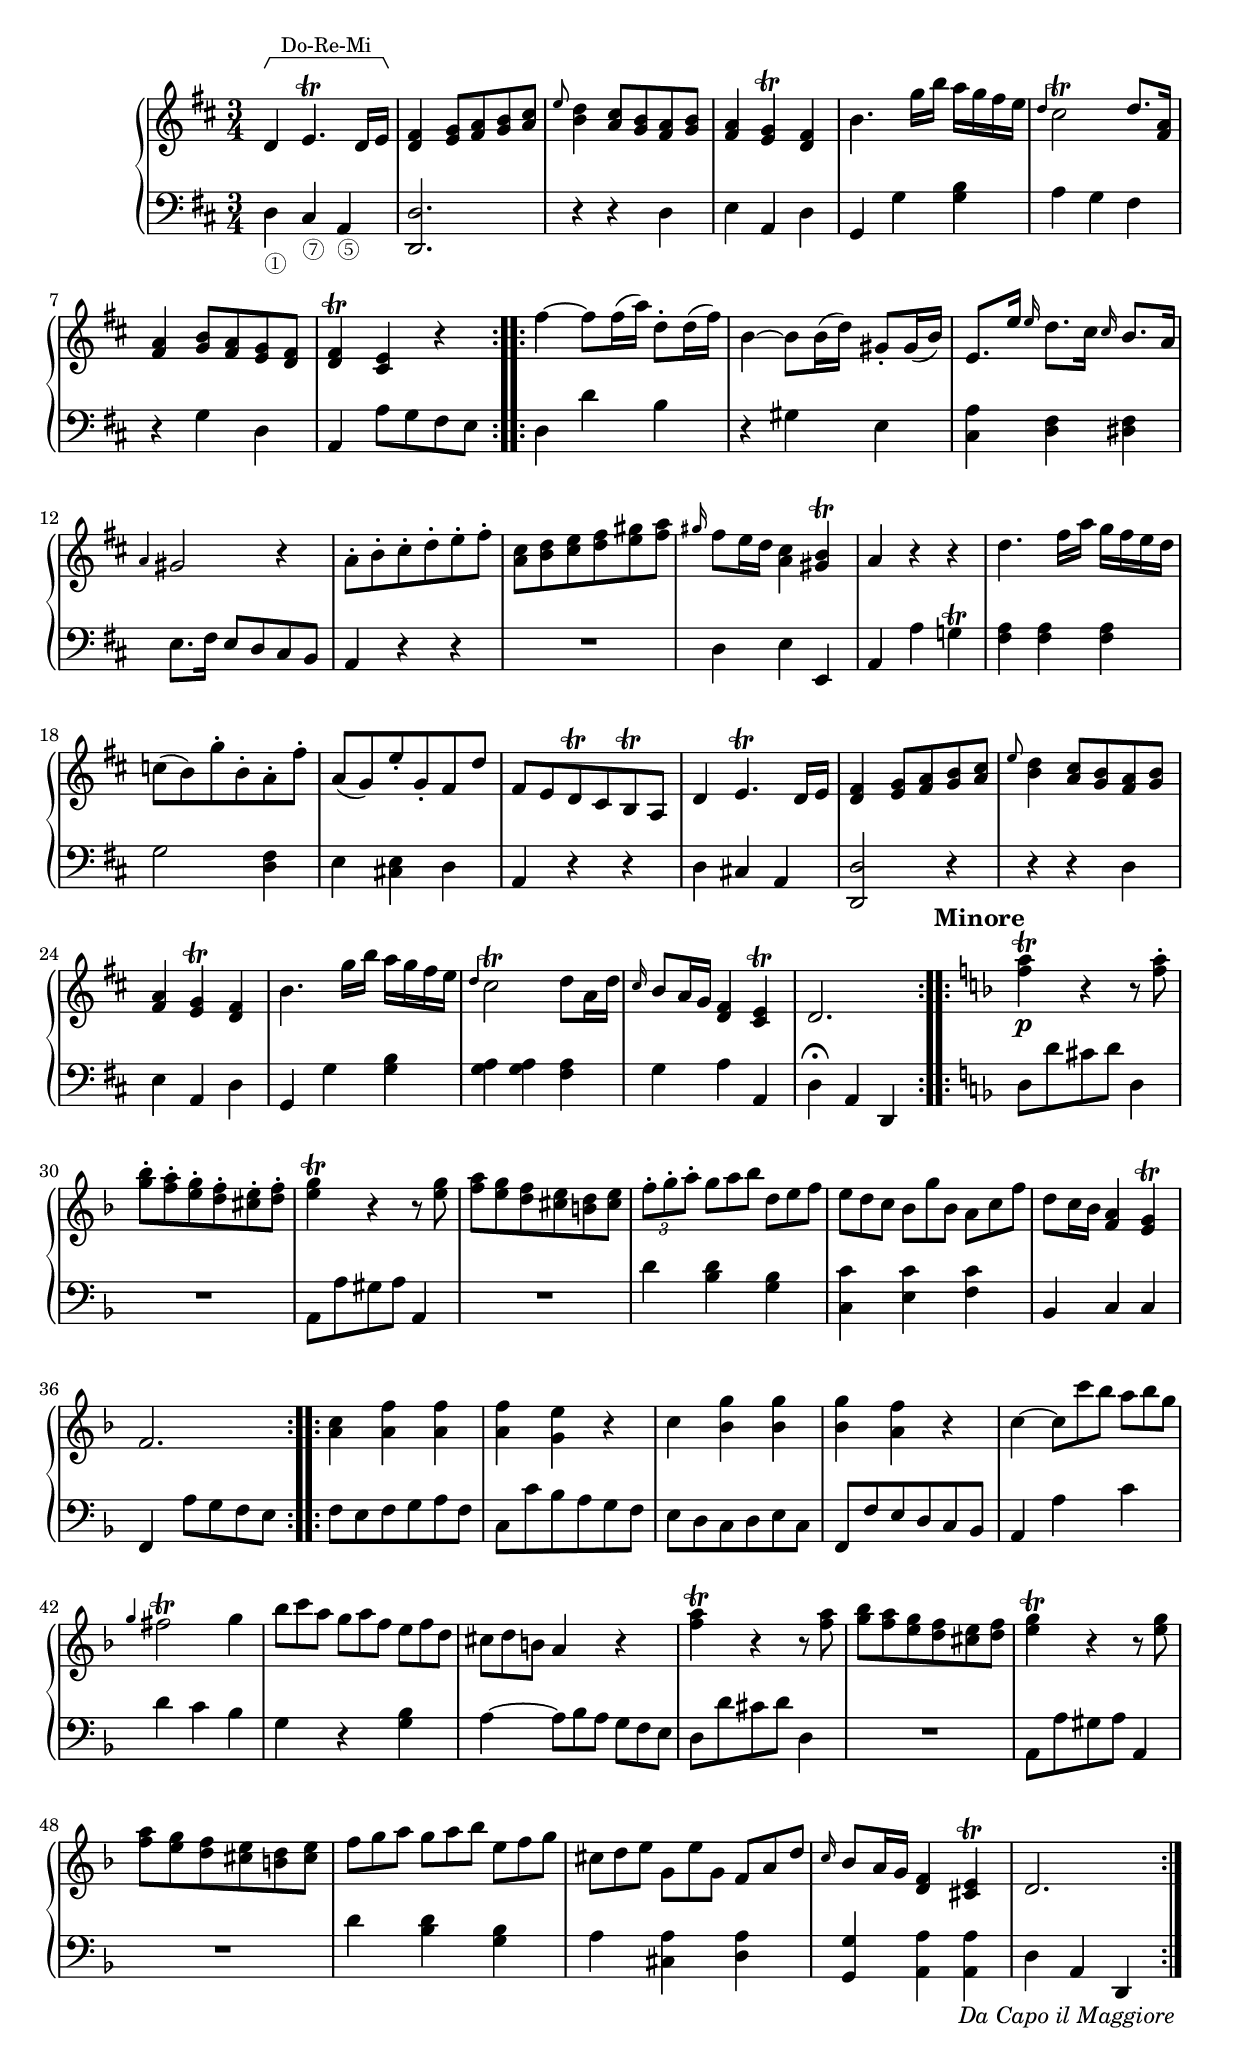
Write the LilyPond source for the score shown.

\version "2.23.6"
\include "../../stylesheets/annotation.ly"
\include "../../stylesheets/score.ly"
\include "../../stylesheets/typography.ly"

piece = "Minuetto"

global = {
  \time 3/4
  \key d \major
}

upVoice = \new Voice {
  \relative d' {
    #(define (format-dal-segno-text-formatter context return-count marks) "Da Capo il Maggiore")
    \set Score.dalSegnoTextFormatter = #format-dal-segno-text-formatter
    \set Score.fineText = \markup {}
    \repeat segno 2 {
      \repeat volta 2 {
        \clef "treble" \time 3/4 \key d \major
        d4 \doremi e4. \trill d16 e \stopGroup |
        <fis d>4 <g e>8 <a fis> <b g> <cis a> |
        \grace { e8 } <d b>4 <cis a>8 <b g> <a fis> <b g> |
        <a fis>4 <g e> \trill <fis d> |
        b4. g'16 b a g fis e |
        \grace { d4 } cis2 \trill d8. <a fis>16 |
        <a fis>4 <b g>8 <a fis> <g e> <fis d>
        <fis d>4 \trill <e cis> r
      }
      \repeat volta 2 { \barNumberCheck #9
        fis'4 ~ fis8 fis16 ( a ) d,8-. d16 ( fis ) |
        b,4 ~ b8 b16 ( d ) gis,8-. gis16 ( b ) |
        e,8. e'16 \grace { e } d8. cis16 \grace { cis } b8. a16 |
        \grace { a4 } gis2 r4 |
        a8 -. b -. cis -. d -. e -. fis -. |
        <cis a>8 <d b> <e cis> <fis d> <gis e> <a fis> |
        \grace { gis16 } fis8 e16 d <cis a>4 <b gis> \trill |
        a4 r r |
        d4. fis16 a g fis e d |
        c8 ( b ) g' -. b, -. a -. fis' -. |
        a,8 ( g ) e' -. g, -. fis d' |
        fis,8 e d \trill cis b \trill a |
        d4 e4. \trill d16 e |
        <fis d>4 <g e>8 <a fis> <b g> <cis a> |
        \grace { e8 } <d b>4 <cis a>8 <b g> <a fis> <b g> |
        <a fis>4 <g e> \trill <fis d> |
        b4. g'16 b a g fis e |
        \grace { d4 } cis2 \trill d8 a16 d |
        \grace { cis16 } b8 a16 g <fis d>4 <e cis> \trill
        d2.
      }
      \section
      \sectionLabel \markup { \fontsize #-1 \bold "Minore" }
      \fine
      \repeat volta 2 { \barNumberCheck #29
        \clef "treble" \key d \minor
        <a'' f>4 \p \trill r r8 <a f> -. |
        <bes g>8 -. <a f> -. <g e> -.  <f d> -. <e cis> -. <f d> -. |
        <g e>4 \trill r r8 <g e> |
        <a f>8 <g e> <f d> <e cis> <d b> <e cis> |
        \tuplet 3/2 { f8 -. [ g -. a -. ] } \omit TupletNumber \tuplet 3/2 4 { g [ a bes ] d, [ e f ] } |
        \tuplet 3/2 4 { e8 [ d c ] bes [ g' bes, ] a [ c f ] } |
        d8 c16 bes <a f>4 <g e> \trill |
        f2.
      }
      \repeat volta 2 { \barNumberCheck #37
        <c' a>4 <f a,> <f a,> |
        <f a,>4 <e g,> r |
        c4 <g' bes,> <g bes,> |
        <g bes,>4 <f a,> r |
        c4 ~ \tuplet 3/2 4 { c8 [ c' bes ] a [ bes g ] } |
        \grace { g4 } fis2 \trill g4 |
        \tuplet 3/2 4 { bes8 [ c a ] g [ a f ] e [ f d ] } |
        \tuplet 3/2 { cis8 [ d b ] } a4 r |
        <a' f>4 \trill r r8 <a f> |
        <bes g>8 <a f> <g e> <f d> <e cis> <f d> |
        <g e>4 \trill r r8 <g e> |
        <a f>8 <g e> <f d> <e cis> <d b> <e cis> |
        \tuplet 3/2 4 { f8 [ g a ] g [ a bes ] e, [ f g ] } |
        \tuplet 3/2 4 { cis,8 [ d e ] g, [ e' g, ] f [ a d ] } |
        \grace { c16 } bes8 a16 g <f d>4 <e cis> \trill |
        d2.
      }
    }
  }
}

downVoice = \new Voice {
  \relative d {
    \repeat volta 2 {
      \clef "bass" \time 3/4 \key d \major
      d4 \bdo cis \bti a \bso |
      <d d,>2. |
      r4 r d |
      e4 a, d |
      g,4 g' <b g> |
      a4 g fis |
      r4 g d |
      a4 a'8 g fis e
    }
    \repeat volta 2 { \barNumberCheck #9
      d4 d' b |
      r4 gis e |
      <a cis,>4 <fis d> <fis dis> |
      e8. fis16 e8 d cis b |
      a4 r r |
      R2. |
      d4 e e, |
      a4 a' g! \trill |
      <a fis>4 <a fis> <a fis> |
      g2 <fis d>4 |
      e4 <e cis!> d |
      a4 r r |
      d4 cis! a |
      <d d,>2 r4 |
      r4 r d |
      e4 a, d |
      g,4 g' <b g> |
      <a g>4 <a g> <a fis> |
      g4 a a, |
      d4 \fermata a d,
    }
    \repeat volta 2 { \barNumberCheck #29
      \clef "bass" \key d \minor
      d'8 d' cis d d,4 |
      R2. |
      a8 a' gis a a,4 |
      R2. |
      d'4 <d bes> <bes g> |
      <c c,>4 <c e,> <c f,> |
      bes,4 c c |
      f,4 a'8 g f e |
    }
    \repeat volta 2 { \barNumberCheck #37
      f8 e f g a f |
      c8 c' bes a g f |
      e8 d c d e c |
      f,8 f' e d c bes |
      a4 a' c |
      d4 c bes |
      g4 r <bes g> |
      a4 ~ \omit TupletNumber \tuplet 3/2 4 { a8 [ bes a ] g [ f e ] } |
      d8 d' cis d d,4 |
      R2. |
      a8 a' gis a a,4 |
      R2. |
      d'4 <d bes> <bes g> |
      a4 <a cis,> <a d,> |
      <g g,>4 <a a,> <a a,> |
      d,4 a d,
    }
  }
}

\score {
  \new PianoStaff <<
    \new Staff = "up" << \global \upVoice >>
    \new Staff = "down" << \global \downVoice >>
  >>
}
